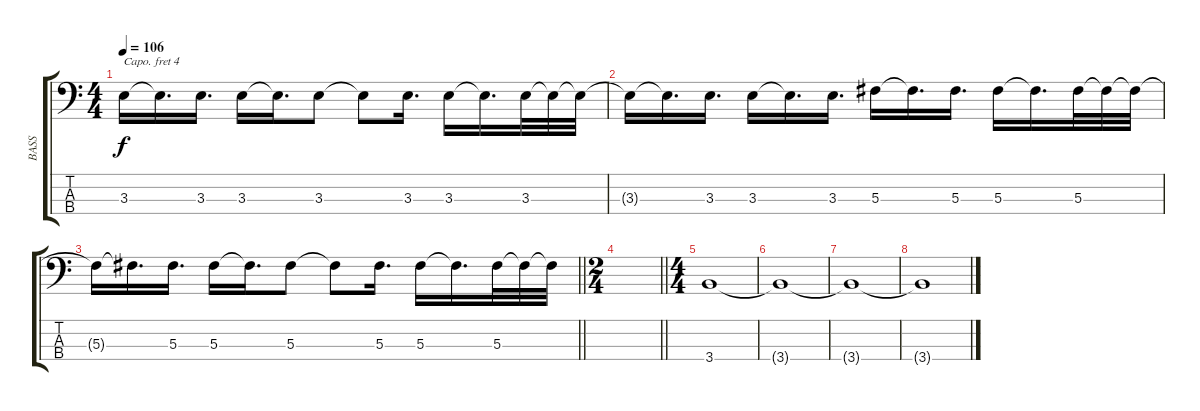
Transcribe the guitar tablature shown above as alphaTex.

\track ("BASS" "BASS") {instrument acousticbass}
\staff {score tabs}
\capo 4
\tuning (G2 D2 A1 E1) {hide}
\ts (4 4)
\tempo 106
\clef f4
\ks c
3.3{t}.16{dy f} 3.3{t}.16{d} 3.3.16{d} 3.3.16 3.3{t}.16{d} 3.3.8 3.3{t}.8 3.3.16{d} 3.3.16 3.3{t}.16{d} 3.3.32 3.3{t}.32 3.3{t}.32 |
3.3{t}.16 3.3{t}.16{d} 3.3.16{d} 3.3.16 3.3{t}.16{d} 3.3.16{d} 5.3.16 5.3{t}.16{d} 5.3.16{d} 5.3.16 5.3{t}.16{d} 5.3.32 5.3{t}.32 5.3{t}.32 |
\barLineRight lightlight
5.3{t}.16 5.3{t}.16{d} 5.3.16{d} 5.3.16 5.3{t}.16{d} 5.3.8 5.3{t}.8 5.3.16{d} 5.3.16 5.3{t}.16{d} 5.3.32 5.3{t}.32 5.3{t}.32 |
\ts (2 4)
\barLineRight lightlight
|
\ts (4 4)
3.4.1 |
3.4{t}.1 |
3.4{t}.1 |
3.4{t}.1
